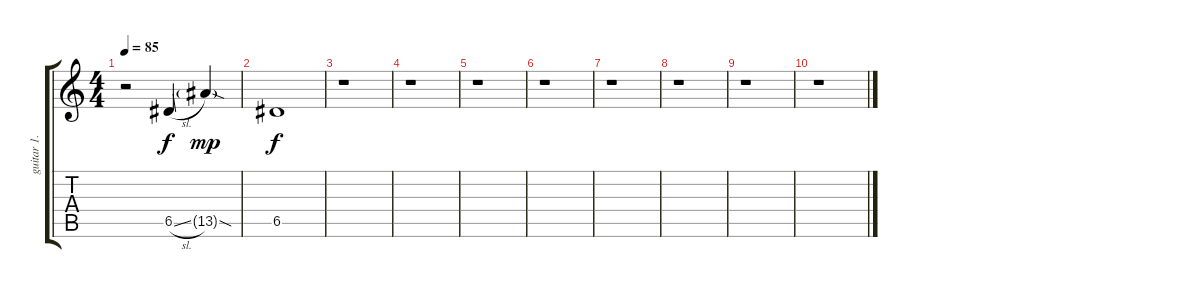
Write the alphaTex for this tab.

\track ("guitar 1." "guitar 1.") {instrument distortionguitar}
\staff {score tabs}
\tuning (E4 B3 G3 D3 A2 E2) {hide}
\ts (4 4)
\tempo 85
\clef g2
\ks c
r.2{dy f} 6.5{sl}.4 13.5{sod g}.4{dy mp} |
6.5.1{dy f} |
r.1 |
r.1 |
r.1 |
r.1 |
r.1 |
r.1 |
r.1 |
r.1
